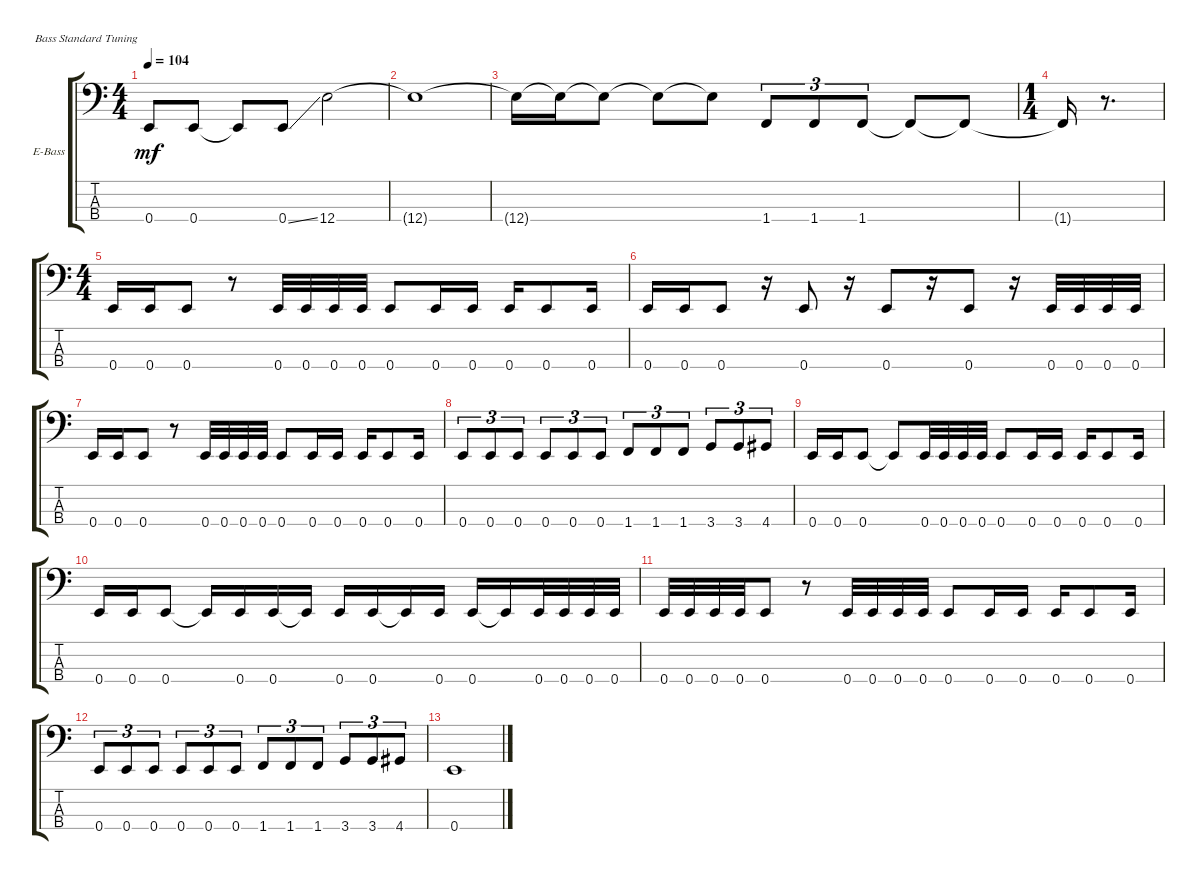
\defaultSystemsLayout 4
\bracketExtendMode groupsimilarinstruments
\firstSystemTrackNameOrientation horizontal
\otherSystemsTrackNameOrientation horizontal
\track ("Electric Bass" "E-Bass") {instrument electricbassfinger}
\staff {score tabs}
\tuning (G2 D2 A1 E1)
\ts (4 4)
\tempo 104
\clef f4
\ks c
0.4{t}.8{dy mf} 0.4.8 0.4{t}.8 0.4{ss}.8 12.4.2 |
12.4{t}.1 |
12.4{t}.16 12.4{t}.16 12.4{t}.8 12.4{t}.8 12.4{t}.8 1.4.8{tu (3 2)} 1.4.8{tu (3 2)} 1.4.8{tu (3 2)} 1.4{t}.8 1.4{t}.8 |
\ts (1 4)
1.4{t}.16 r.8{d} |
\ts (4 4)
0.4.16 0.4.16 0.4.8 r.8 0.4.32 0.4.32 0.4.32 0.4.32 0.4.8 0.4.16 0.4.16 0.4.16 0.4.8 0.4.16 |
0.4.16 0.4.16 0.4.8 r.16 0.4.8 r.16 0.4.8 r.16 0.4.8 r.16 0.4.32 0.4.32 0.4.32 0.4.32 |
0.4.16 0.4.16 0.4.8 r.8 0.4.32 0.4.32 0.4.32 0.4.32 0.4.8 0.4.16 0.4.16 0.4.16 0.4.8 0.4.16 |
0.4.8{tu (3 2)} 0.4.8{tu (3 2)} 0.4.8{tu (3 2)} 0.4.8{tu (3 2)} 0.4.8{tu (3 2)} 0.4.8{tu (3 2)} 1.4.8{tu (3 2)} 1.4.8{tu (3 2)} 1.4.8{tu (3 2)} 3.4.8{tu (3 2)} 3.4.8{tu (3 2)} 4.4.8{tu (3 2)} |
0.4.16 0.4.16 0.4.8 0.4{t}.8 0.4.32 0.4.32 0.4.32 0.4.32 0.4.8 0.4.16 0.4.16 0.4.16 0.4.8 0.4.16 |
0.4.16 0.4.16 0.4.8 0.4{t}.16 0.4.16 0.4.16 0.4{t}.16 0.4.16 0.4.16 0.4{t}.16 0.4.16 0.4.16 0.4{t}.16 0.4.32 0.4.32 0.4.32 0.4.32 |
0.4.32 0.4.32 0.4.32 0.4.32 0.4.8 r.8 0.4.32 0.4.32 0.4.32 0.4.32 0.4.8 0.4.16 0.4.16 0.4.16 0.4.8 0.4.16 |
0.4.8{tu (3 2)} 0.4.8{tu (3 2)} 0.4.8{tu (3 2)} 0.4.8{tu (3 2)} 0.4.8{tu (3 2)} 0.4.8{tu (3 2)} 1.4.8{tu (3 2)} 1.4.8{tu (3 2)} 1.4.8{tu (3 2)} 3.4.8{tu (3 2)} 3.4.8{tu (3 2)} 4.4.8{tu (3 2)} |
0.4.1
